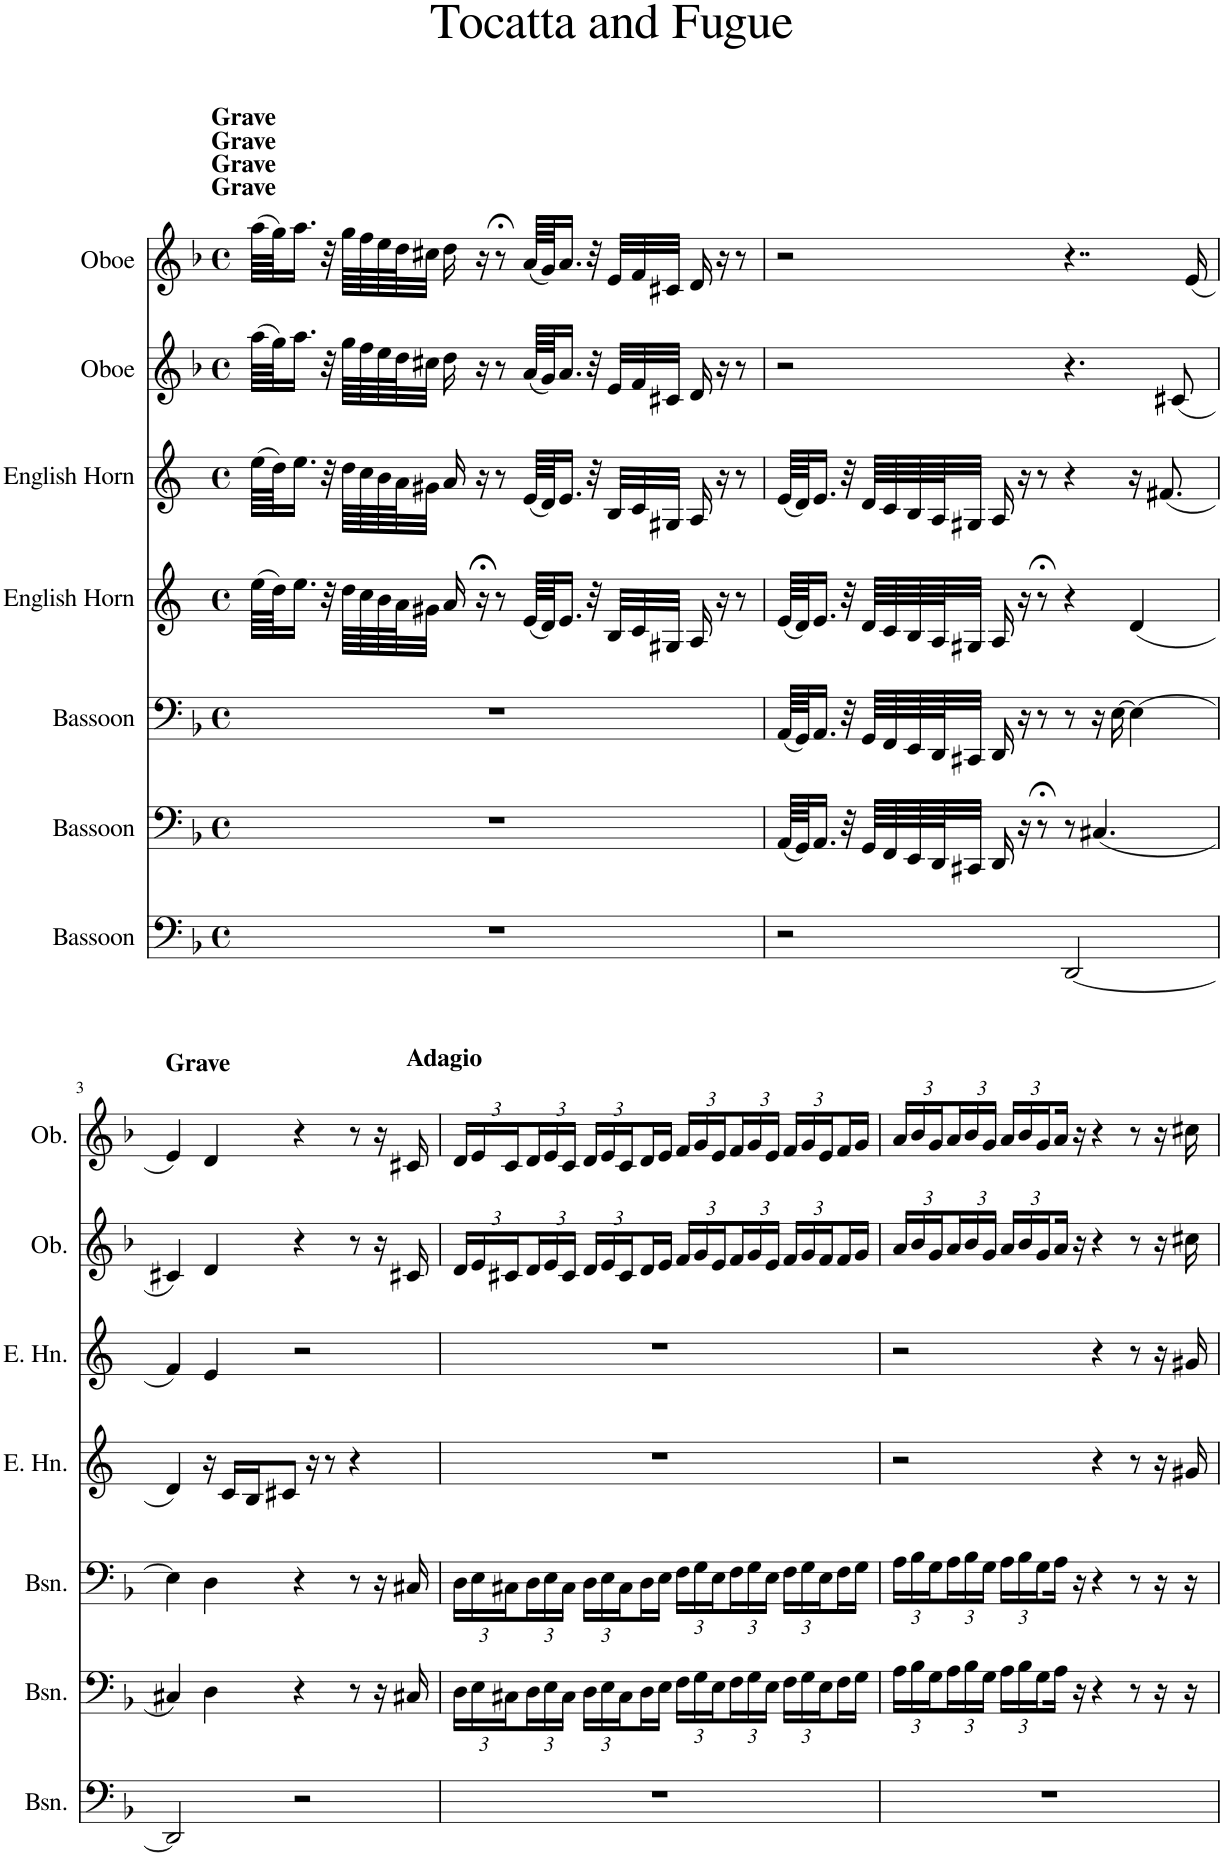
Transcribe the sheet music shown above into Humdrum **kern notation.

**kern	**kern	**kern	**kern	**kern	**kern	**kern
*part7	*part6	*part5	*part4	*part3	*part2	*part1
*staff7	*staff6	*staff5	*staff4	*staff3	*staff2	*staff1
*I"Bassoon	*I"Bassoon	*I"Bassoon	*I"English Horn	*I"English Horn	*I"Oboe	*I"Oboe
*I'Bsn.	*I'Bsn.	*I'Bsn.	*I'E. Hn.	*I'E. Hn.	*I'Ob.	*I'Ob.
*clefF4	*clefF4	*clefF4	*clefG2	*clefG2	*clefG2	*clefG2
*	*	*	*Trd4c7	*Trd4c7	*	*
*k[b-]	*k[b-]	*k[b-]	*k[]	*k[]	*k[b-]	*k[b-]
*M4/4	*M4/4	*M4/4	*M4/4	*M4/4	*M4/4	*M4/4
*met(c)	*met(c)	*met(c)	*met(c)	*met(c)	*met(c)	*met(c)
=1	=1	=1	=1	=1	=1	=1
!	!	!	!	!	!	!LO:TX:a:B:t=Grave
!	!	!	!	!	!	!LO:TX:a:B:t=Grave
!	!	!	!	!	!	!LO:TX:a:B:t=Grave
!	!	!	!	!	!	!LO:TX:a:B:t=Grave
1r	1r	1r	(64ee\LLLL	(64ee\LLLL	(64aa\LLLL	(64aa\LLLL
.	.	.	64dd\JJ)	64dd\JJ)	64gg\JJ)	64gg\JJ)
.	.	.	16.ee\JJ	16.ee\JJ	16.aa\JJ	16.aa\JJ
.	.	.	32r	32r	32r	32r
.	.	.	64dd\LLLL	64dd\LLLL	64gg\LLLL	64gg\LLLL
.	.	.	64cc\	64cc\	64ff\	64ff\
.	.	.	64b\	64b\	64ee\	64ee\
.	.	.	64a\J	64a\J	64dd\J	64dd\J
.	.	.	32g#X\JJJ	32g#X\JJJ	32cc#X\JJJ	32cc#X\JJJ
.	.	.	16a/	16a/	16dd\	16dd\
.	.	.	16r;<;<	16r	16r	16r
.	.	.	8r	8r	8r	8r;<
.	.	.	(64e/LLLL	(64e/LLLL	(64a/LLLL	(64a/LLLL
.	.	.	64d/JJ)	64d/JJ)	64g/JJ)	64g/JJ)
.	.	.	16.e/JJ	16.e/JJ	16.a/JJ	16.a/JJ
.	.	.	32r	32r	32r	32r
.	.	.	32B/LLL	32B/LLL	32e/LLL	32e/LLL
.	.	.	32c/	32c/	32f/	32f/
.	.	.	32G#X/JJJ	32G#X/JJJ	32c#X/JJJ	32c#X/JJJ
.	.	.	16A/	16A/	16d/	16d/
.	.	.	16r	16r	16r	16r
.	.	.	8r	8r	8r	8r
=2	=2	=2	=2	=2	=2	=2
2r	(64AA/LLLL	(64AA/LLLL	(64e/LLLL	(64e/LLLL	2r	2r
.	64GG/JJ)	64GG/JJ)	64d/JJ)	64d/JJ)	.	.
.	16.AA/JJ	16.AA/JJ	16.e/JJ	16.e/JJ	.	.
.	32r	32r	32r	32r	.	.
.	64GG/LLLL	64GG/LLLL	64d/LLLL	64d/LLLL	.	.
.	64FF/	64FF/	64c/	64c/	.	.
.	64EE/	64EE/	64B/	64B/	.	.
.	64DD/J	64DD/J	64A/J	64A/J	.	.
.	32CC#X/JJJ	32CC#X/JJJ	32G#X/JJJ	32G#X/JJJ	.	.
.	16DD/	16DD/	16A/	16A/	.	.
.	16r	16r	16r	16r	.	.
.	8r;<	8r	8r;<	8r	.	.
[2DD/	8r	8r	4r	4r	4.r	4..r
.	(4.C#X/	16r	.	.	.	.
.	.	[16E\	.	.	.	.
.	.	4E\_	(4d/	16r	.	.
.	.	.	.	(8.f#X/	.	.
.	.	.	.	.	(8c#X/	.
.	.	.	.	.	.	(16e/
!!LO:LB:g=z
=3	=3	=3	=3	=3	=3	=3
!	!	!	!	!	!	!LO:TX:a:B:t=Grave
2DD/]	4C#X/)	4E\]	4d/)	4f/)	4c#X/)	4e/)
.	4D\	4D\	16r	4e/	4d/	4d/
.	.	.	16c/LL	.	.	.
.	.	.	16B/J	.	.	.
.	.	.	8c#X/J	.	.	.
2r	4r	4r	.	2r	4r	4r
.	.	.	16r	.	.	.
.	.	.	8r	.	.	.
.	8r	8r	4r	.	8r	8r
.	16r	16r	.	.	16r	16r
!	!	!	!	!	!	!LO:TX:a:B:t=Adagio
.	16C#X/	16C#X/	.	.	16c#X/	16c#X/
=4	=4	=4	=4	=4	=4	=4
*	*Xbrackettup	*Xbrackettup	*	*	*Xbrackettup	*Xbrackettup
1r	24D\LL	24D\LL	1r	1r	24d/LL	24d/LL
.	24E\	24E\	.	.	24e/	24e/
.	24C#X\	24C#X\	.	.	24c#X/	24c/
.	24D\	24D\	.	.	24d/	24d/
.	24E\	24E\	.	.	24e/	24e/
.	24C#\JJ	24C#\JJ	.	.	24c#/JJ	24c/JJ
.	24D\LL	24D\LL	.	.	24d/LL	24d/LL
.	24E\	24E\	.	.	24e/	24e/
.	24C#\	24C#\	.	.	24c#/	24c/
.	16D\	16D\	.	.	16d/	16d/
.	16E\JJ	16E\JJ	.	.	16e/JJ	16e/JJ
.	24F\LL	24F\LL	.	.	24f/LL	24f/LL
.	24G\	24G\	.	.	24g/	24g/
.	24E\	24E\	.	.	24e/	24e/
.	24F\	24F\	.	.	24f/	24f/
.	24G\	24G\	.	.	24g/	24g/
.	24E\JJ	24E\JJ	.	.	24e/JJ	24e/JJ
.	24F\LL	24F\LL	.	.	24f/LL	24f/LL
.	24G\	24G\	.	.	24g/	24g/
.	24E\	24E\	.	.	24f/	24e/
.	16F\	16F\	.	.	16f/	16f/
.	16G\JJ	16G\JJ	.	.	16g/JJ	16g/JJ
=5	=5	=5	=5	=5	=5	=5
1r	24A\LL	24A\LL	2r	2r	24a/LL	24a/LL
.	24B-\	24B-\	.	.	24b-/	24b-/
.	24G\	24G\	.	.	24g/	24g/
.	24A\	24A\	.	.	24a/	24a/
.	24B-\	24B-\	.	.	24b-/	24b-/
.	24G\JJ	24G\JJ	.	.	24g/JJ	24g/JJ
.	24A\LL	24A\LL	.	.	24a/LL	24a/LL
.	24B-\	24B-\	.	.	24b-/	24b-/
.	24G\	24G\	.	.	24g/	24g/
.	16A\JJ	16A\JJ	.	.	16a/JJ	16a/JJ
.	16r	16r	.	.	16r	16r
.	4r	4r	4r	4r	4r	4r
.	8r	8r	8r	8r	8r	8r
.	16r	16r	16r	16r	16r	16r
.	16r	16r	16g#X/	16g#X/	16cc#X\	16cc#X\
=	=	=	=	=	=	=
*-	*-	*-	*-	*-	*-	*-
